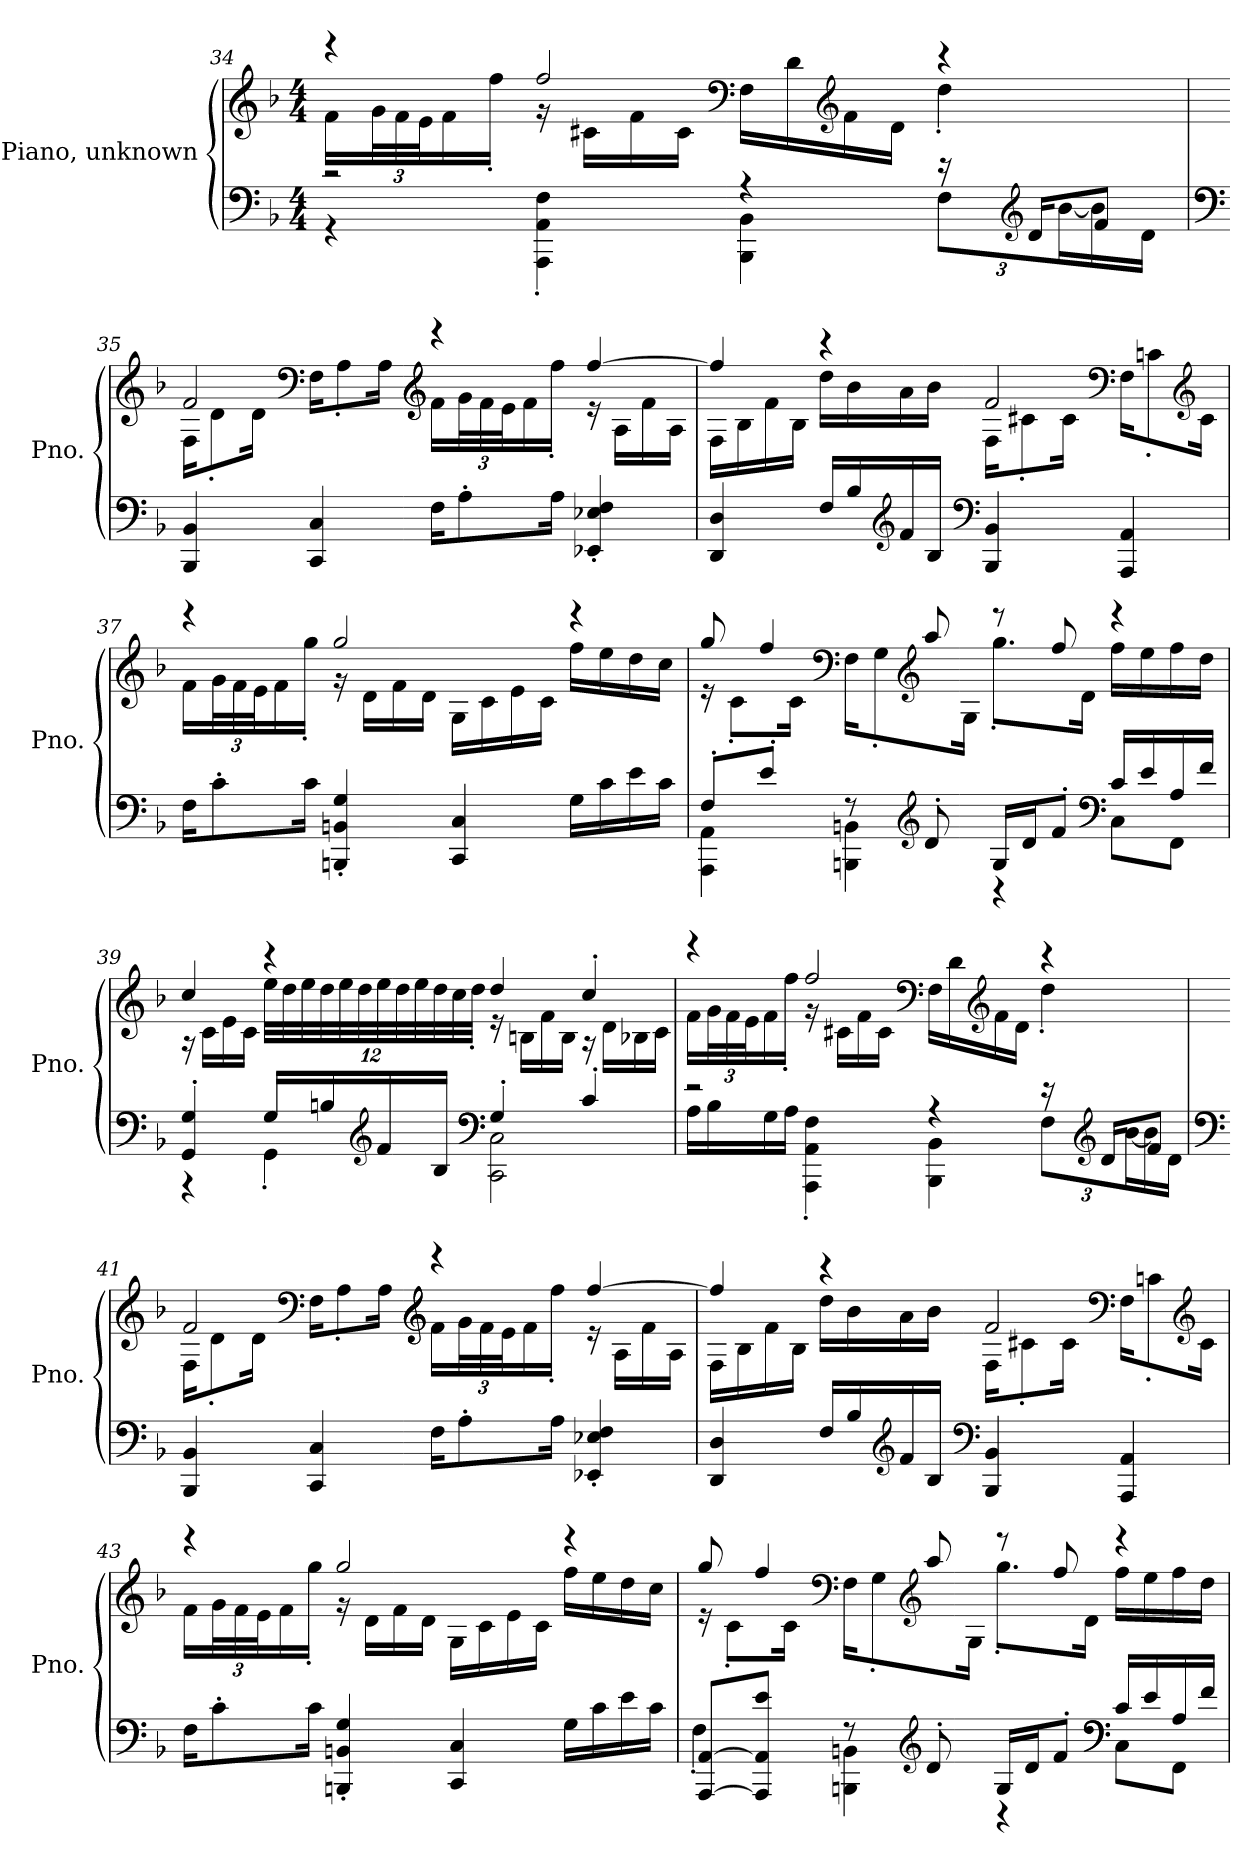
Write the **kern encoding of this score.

**kern	**kern
*part1	*part1
*staff2	*staff1
*I"Piano, unknown	*
*I'Pno.	*
!!LO:LB:g=z
*clefF4	*clefG2
*k[b-]	*k[b-]
*M4/4	*M4/4
=34	=34
*^	*^
2r	4r	4r	16f\LL
*	*	*	*Xbrackettup
.	.	.	48g\L
.	.	.	48f\
.	.	.	48e\J
.	.	.	16f\
.	.	.	16ff'\JJ
.	4AAA\' 4AA\' 4F\'	2ff/	16r
.	.	.	16c#X\LL
.	.	.	16f\
.	.	.	16c#\JJ
*	*	*clefF4	*
4r	4BBB-\ 4BB-\	.	16F\LL
.	.	.	16d\
*	*	*clefG2	*
.	.	.	16f\
.	.	.	16d\JJ
*	*Xbrackettup	*	*
16r	12F\L	4r	4dd'\
*clefG2	*	*	*
16d/KL	.	.	.
.	[24b-\L	.	.
8f/J	16b-\]	.	.
.	16d\JJ	.	.
*v	*v	*	*
!!LO:PB:g=z	!!
=35	=35	=35
*clefF4	*	*
4BBB-/ 4BB-/	2f/	16F\KL
.	.	8d'\
.	.	16d\Jk
*	*clefF4	*
4CC/ 4C/	.	16F\KL
.	.	8A'\
.	.	16A\Jk
*	*clefG2	*
16F\KL	4r	16f\LL
8A'\	.	48g\L
.	.	48f\
.	.	48e\J
.	.	16f\
16A\Jk	.	16ff'\JJ
4EE-X/' 4E-X/' 4F/'	[4ff/	16r
.	.	16A\LL
.	.	16f\
.	.	16A\JJ
=36	=36	=36
4DD/ 4D/	4ff/]	16F\LL
.	.	16B-\
.	.	16f\
.	.	16B-\JJ
16F/LL	4r	16dd\LL
16B-/	.	16b-\
*clefG2	*	*
16f/	.	16a\
16B-/JJ	.	16b-\JJ
*clefF4	*	*
4BBB-/ 4BB-/	2f/	16F\KL
.	.	8c#X'\
.	.	16c#\Jk
*	*clefF4	*
4AAA/ 4AA/	.	16F\KL
.	.	8cn'\
*	*clefG2	*
.	.	16c\Jk
!!LO:LB:g=z	!!
=37	=37	=37
16F\KL	4r	16f\LL
8c'\	.	48g\L
.	.	48f\
.	.	48e\J
.	.	16f\
16c\Jk	.	16gg'\JJ
4BBBn/' 4BBn/' 4G/'	2gg/	16r
.	.	16d\LL
.	.	16f\
.	.	16d\JJ
4CC/ 4C/	.	16G\LL
.	.	16c\
.	.	16e\
.	.	16c\JJ
16G\LL	4r	16ff\LL
16c\	.	16ee\
16e\	.	16dd\
16c\JJ	.	16cc\JJ
=38	=38	=38
*^	*	*
8F'/L	4AAA\ 4AA\	8gg/	16r
.	.	.	8c'\L
8e'/J	.	4ff/	.
.	.	.	16c\Jk
*	*	*clefF4	*
8r	4BBBn\ 4BBn\	.	16F\KL
.	.	.	8G'\
*clefG2	*	*clefG2	*
8d'/	.	8aa/	.
.	.	.	16G\Jk
16G/LL	4r	8r	8.gg'\L
16d/J	.	.	.
8f'/J	.	8ff/	.
.	.	.	16d\Jk
*clefF4	*	*	*
16c/LL	8C\L	4r	16ff\LL
16e/	.	.	16ee\
16A/	8FF\J	.	16ff\
16f/JJ	.	.	16dd\JJ
!!LO:LB:g=z	!!
=39	=39	=39	=39
4GG/' 4G/'	4r	4cc/	16r
.	.	.	16c\LL
.	.	.	16e\
.	.	.	16c\JJ
16G/LL	4GG'\	4r	48ee\LLL
.	.	.	48dd\
.	.	.	48ee\
16Bn/	.	.	48dd\
.	.	.	48ee\
.	.	.	48dd\
*clefG2	*	*	*
16f/	.	.	48ee\
.	.	.	48dd\
.	.	.	48ee\
16B/JJ	.	.	48dd\
.	.	.	48cc\
.	.	.	48dd'\JJJ
*clefF4	*	*	*
4G'/	2CC\ 2C\	4dd/	16r
.	.	.	16Bn\LL
.	.	.	16f\
.	.	.	16B\JJ
4c'/	.	4cc'/	16r
.	.	.	16d\LL
.	.	.	16B-X\
.	.	.	16c\JJ
!!LO:LB:g=z	!!
=40	=40	=40	=40
2r	16A\LL	4r	16f\LL
.	16B-\	.	48g\L
.	.	.	48f\
.	.	.	48e\J
.	16G\	.	16f\
.	16A\JJ	.	16ff'\JJ
.	4AAA\' 4AA\' 4F\'	2ff/	16r
.	.	.	16c#X\LL
.	.	.	16f\
.	.	.	16c#\JJ
*	*	*clefF4	*
4r	4BBB-\ 4BB-\	.	16F\LL
.	.	.	16d\
*	*	*clefG2	*
.	.	.	16f\
.	.	.	16d\JJ
16r	12F\L	4r	4dd'\
*clefG2	*	*	*
16d/KL	.	.	.
.	[24b-\L	.	.
8f/J	16b-\]	.	.
.	16d\JJ	.	.
*v	*v	*	*
!!LO:LB:g=z	!!
=41	=41	=41
*clefF4	*	*
4BBB-/ 4BB-/	2f/	16F\KL
.	.	8d'\
.	.	16d\Jk
*	*clefF4	*
4CC/ 4C/	.	16F\KL
.	.	8A'\
.	.	16A\Jk
*	*clefG2	*
16F\KL	4r	16f\LL
8A'\	.	48g\L
.	.	48f\
.	.	48e\J
.	.	16f\
16A\Jk	.	16ff'\JJ
4EE-X/' 4E-X/' 4F/'	[4ff/	16r
.	.	16A\LL
.	.	16f\
.	.	16A\JJ
=42	=42	=42
4DD/ 4D/	4ff/]	16F\LL
.	.	16B-\
.	.	16f\
.	.	16B-\JJ
16F/LL	4r	16dd\LL
16B-/	.	16b-\
*clefG2	*	*
16f/	.	16a\
16B-/JJ	.	16b-\JJ
*clefF4	*	*
4BBB-/ 4BB-/	2f/	16F\KL
.	.	8c#X'\
.	.	16c#\Jk
*	*clefF4	*
4AAA/ 4AA/	.	16F\KL
.	.	8cn'\
*	*clefG2	*
.	.	16c\Jk
!!LO:LB:g=z	!!
=43	=43	=43
16F\KL	4r	16f\LL
8c'\	.	48g\L
.	.	48f\
.	.	48e\J
.	.	16f\
16c\Jk	.	16gg'\JJ
4BBBn/' 4BBn/' 4G/'	2gg/	16r
.	.	16d\LL
.	.	16f\
.	.	16d\JJ
4CC/ 4C/	.	16G\LL
.	.	16c\
.	.	16e\
.	.	16c\JJ
16G\LL	4r	16ff\LL
16c\	.	16ee\
16e\	.	16dd\
16c\JJ	.	16cc\JJ
=44	=44	=44
*^	*	*
[8AAA/ [8AA/L	4F'\	8gg/	16r
.	.	.	8c'\L
8AAA/] 8AA/] 8e/J	.	4ff/	.
.	.	.	16c\Jk
*	*	*clefF4	*
8r	4BBBn\ 4BBn\	.	16F\KL
.	.	.	8G'\
*clefG2	*	*clefG2	*
8d'/	.	8aa/	.
.	.	.	16G\Jk
16G/LL	4r	8r	8.gg'\L
16d/J	.	.	.
8f'/J	.	8ff/	.
.	.	.	16d\Jk
*clefF4	*	*	*
16c/LL	8C\L	4r	16ff\LL
16e/	.	.	16ee\
16A/	8FF\J	.	16ff\
16f/JJ	.	.	16dd\JJ
*v	*v	*	*
*	*v	*v
=	=
*-	*-
